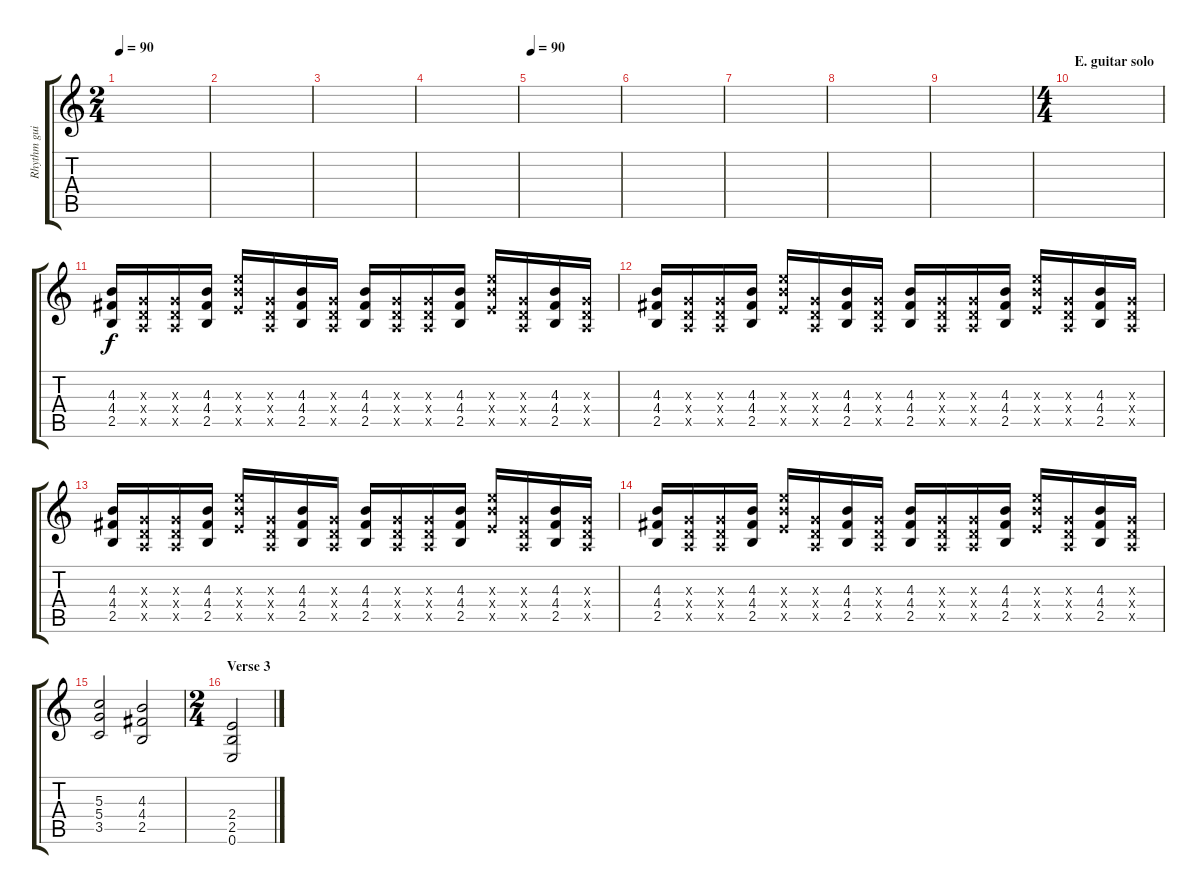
\track ("Rhythm guitar + addition lead" "Rhythm gui") {instrument overdrivenguitar}
\staff {score tabs}
\tuning (E4 B3 G3 D3 A2 E2) {hide}
\ts (2 4)
\tempo 90
\clef g2
\ks c
|
|
|
|
\tempo 90
|
|
|
|
|
\ts (4 4)
\section ("" "E. guitar solo")
|
(4.3 4.4 2.5).16 (0.3{x} 0.4{x} 0.5{x}).16 (0.3{x} 0.4{x} 0.5{x}).16 (4.3 4.4 2.5).16 (9.3{x} 9.4{x} 7.5{x}).16 (0.3{x} 0.4{x} 0.5{x}).16 (4.3 4.4 2.5).16 (0.3{x} 0.4{x} 0.5{x}).16 (4.3 4.4 2.5).16 (0.3{x} 0.4{x} 0.5{x}).16 (0.3{x} 0.4{x} 0.5{x}).16 (4.3 4.4 2.5).16 (9.3{x} 9.4{x} 7.5{x}).16 (0.3{x} 0.4{x} 0.5{x}).16 (4.3 4.4 2.5).16 (0.3{x} 0.4{x} 0.5{x}).16 |
(4.3 4.4 2.5).16 (0.3{x} 0.4{x} 0.5{x}).16 (0.3{x} 0.4{x} 0.5{x}).16 (4.3 4.4 2.5).16 (9.3{x} 9.4{x} 7.5{x}).16 (0.3{x} 0.4{x} 0.5{x}).16 (4.3 4.4 2.5).16 (0.3{x} 0.4{x} 0.5{x}).16 (4.3 4.4 2.5).16 (0.3{x} 0.4{x} 0.5{x}).16 (0.3{x} 0.4{x} 0.5{x}).16 (4.3 4.4 2.5).16 (9.3{x} 9.4{x} 7.5{x}).16 (0.3{x} 0.4{x} 0.5{x}).16 (4.3 4.4 2.5).16 (0.3{x} 0.4{x} 0.5{x}).16 |
(4.3 4.4 2.5).16 (0.3{x} 0.4{x} 0.5{x}).16 (0.3{x} 0.4{x} 0.5{x}).16 (4.3 4.4 2.5).16 (9.3{x} 9.4{x} 7.5{x}).16 (0.3{x} 0.4{x} 0.5{x}).16 (4.3 4.4 2.5).16 (0.3{x} 0.4{x} 0.5{x}).16 (4.3 4.4 2.5).16 (0.3{x} 0.4{x} 0.5{x}).16 (0.3{x} 0.4{x} 0.5{x}).16 (4.3 4.4 2.5).16 (9.3{x} 9.4{x} 7.5{x}).16 (0.3{x} 0.4{x} 0.5{x}).16 (4.3 4.4 2.5).16 (0.3{x} 0.4{x} 0.5{x}).16 |
(4.3 4.4 2.5).16 (0.3{x} 0.4{x} 0.5{x}).16 (0.3{x} 0.4{x} 0.5{x}).16 (4.3 4.4 2.5).16 (9.3{x} 9.4{x} 7.5{x}).16 (0.3{x} 0.4{x} 0.5{x}).16 (4.3 4.4 2.5).16 (0.3{x} 0.4{x} 0.5{x}).16 (4.3 4.4 2.5).16 (0.3{x} 0.4{x} 0.5{x}).16 (0.3{x} 0.4{x} 0.5{x}).16 (4.3 4.4 2.5).16 (9.3{x} 9.4{x} 7.5{x}).16 (0.3{x} 0.4{x} 0.5{x}).16 (4.3 4.4 2.5).16 (0.3{x} 0.4{x} 0.5{x}).16 |
(5.3 5.4 3.5).2 (4.3 4.4 2.5).2 |
\ts (2 4)
\section ("" "Verse 3")
(2.4 2.5 0.6).2
